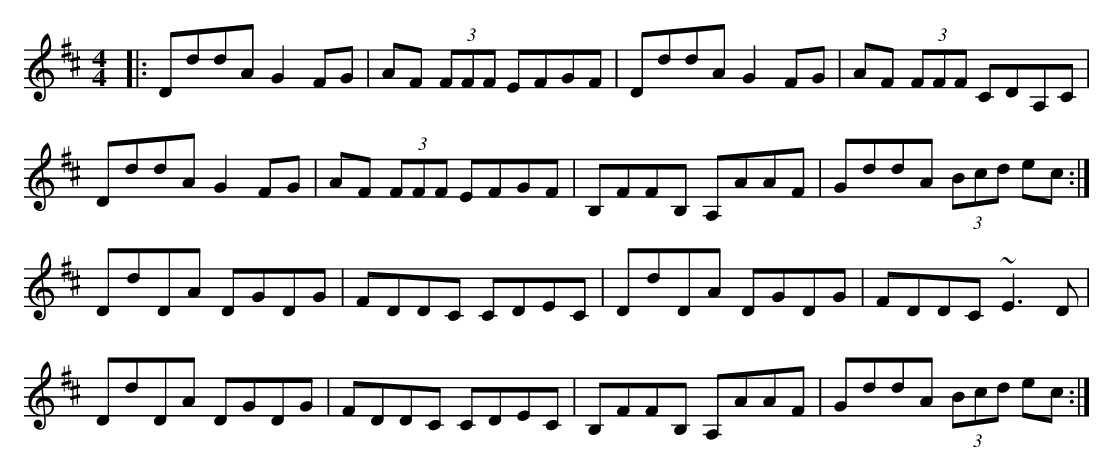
X:1
M:4/4
K:D
|:DddA G2 FG|AF (3FFF EFGF|DddA G2 FG|AF (3FFF CDA,C|
DddA G2 FG|AF (3FFF EFGF|B,FFB, A,AAF|GddA (3Bcd ec:|
DdDA DGDG|FDDC CDEC|DdDA DGDG|FDDC ~E3 D|
DdDA DGDG|FDDC CDEC|B,FFB, A,AAF|GddA (3Bcd ec:|
